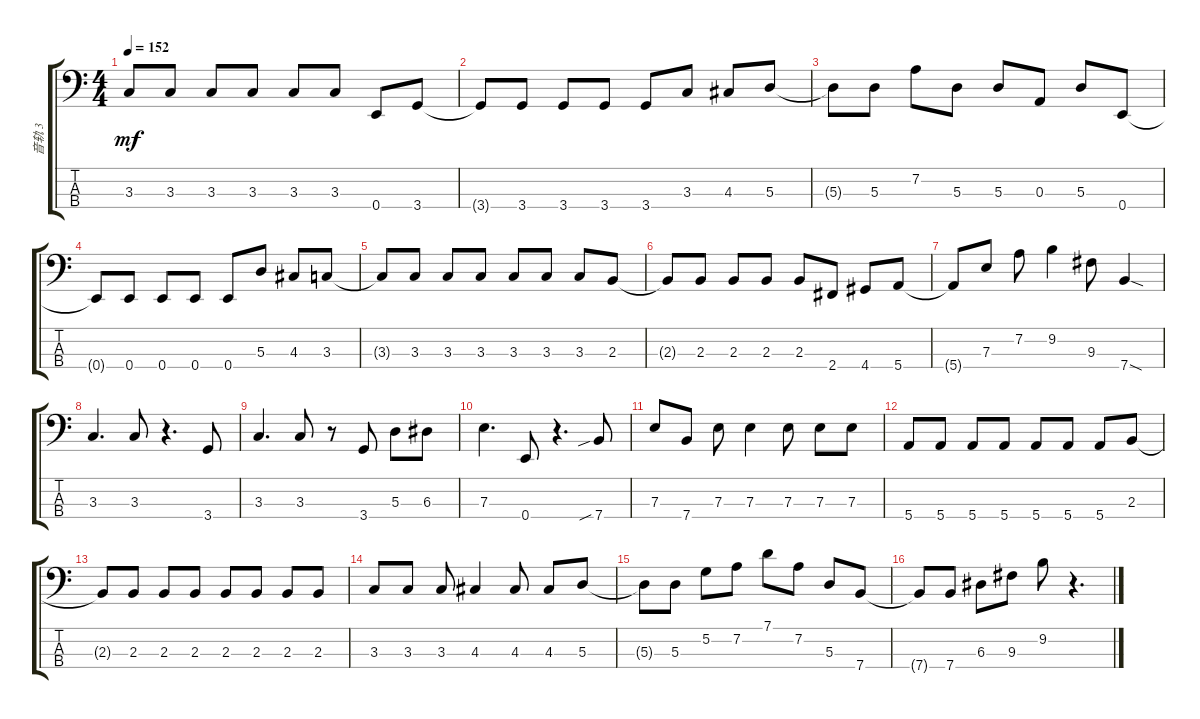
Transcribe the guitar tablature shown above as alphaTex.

\track ("音轨 3" "音轨 3") {instrument electricbassfinger}
\staff {score tabs}
\tuning (G2 D2 A1 E1) {hide}
\ts (4 4)
\tempo 152
\clef f4
\ks c
3.3{t}.8{dy mf} 3.3.8 3.3.8 3.3.8 3.3.8 3.3.8 0.4.8 3.4.8 |
3.4{t}.8 3.4.8 3.4.8 3.4.8 3.4.8 3.3.8 4.3.8 5.3.8 |
5.3{t}.8 5.3.8 7.2.8 5.3.8 5.3.8 0.3.8 5.3.8 0.4.8 |
0.4{t}.8 0.4.8 0.4.8 0.4.8 0.4.8 5.3.8 4.3.8 3.3.8 |
3.3{t}.8 3.3.8 3.3.8 3.3.8 3.3.8 3.3.8 3.3.8 2.3.8 |
2.3{t}.8 2.3.8 2.3.8 2.3.8 2.3.8 2.4.8 4.4.8 5.4.8 |
5.4{t}.8 7.3.8 7.2.8 9.2.4 9.3.8 7.4{sod}.4 |
3.3.4{d} 3.3.8 r.4{d} 3.4.8 |
3.3.4{d} 3.3.8 r.8 3.4.8 5.3.8 6.3.8 |
7.3.4{d} 0.4.8 r.4{d} 7.4{sib}.8 |
7.3.8 7.4.8 7.3.8 7.3.4 7.3.8 7.3.8 7.3.8 |
5.4.8 5.4.8 5.4.8 5.4.8 5.4.8 5.4.8 5.4.8 2.3.8 |
2.3{t}.8 2.3.8 2.3.8 2.3.8 2.3.8 2.3.8 2.3.8 2.3.8 |
3.3.8 3.3.8 3.3.8 4.3.4 4.3.8 4.3.8 5.3.8 |
5.3{t}.8 5.3.8 5.2.8 7.2.8 7.1.8 7.2.8 5.3.8 7.4.8 |
7.4{t}.8 7.4.8 6.3.8 9.3.8 9.2.8 r.4{d}
